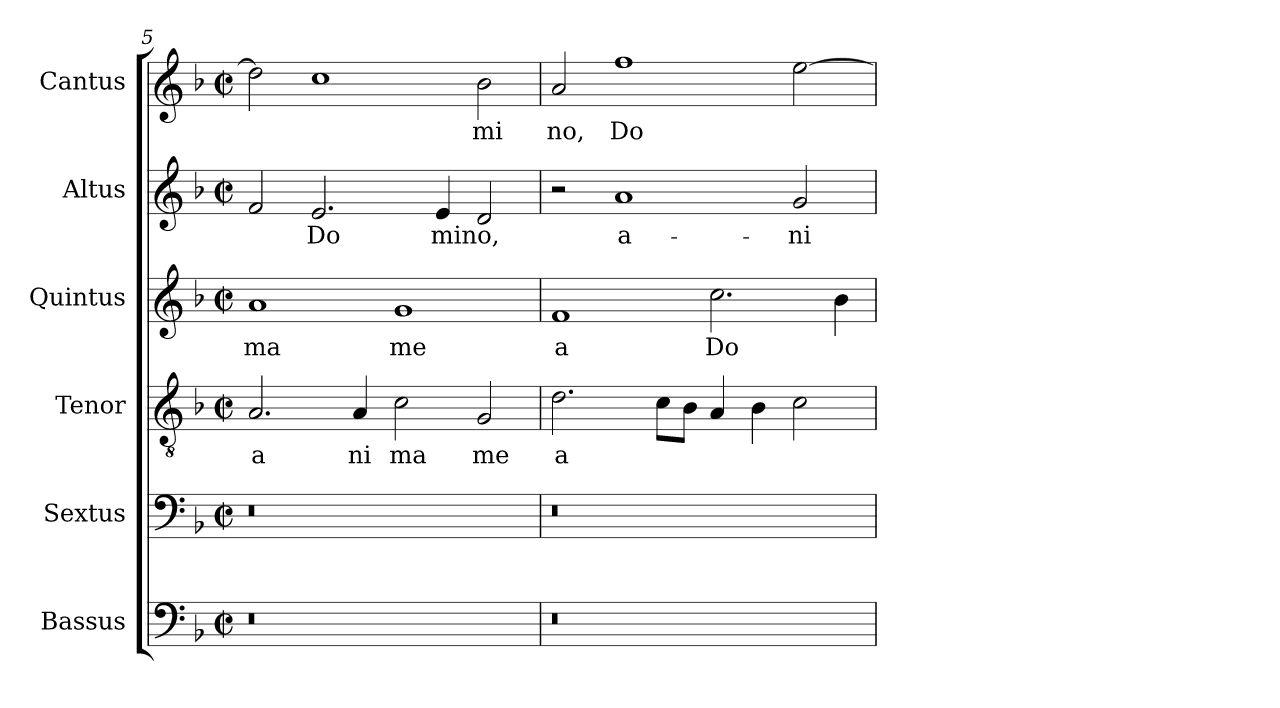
**kern	**kern	**kern	**text	**kern	**text	**kern	**text	**kern	**text
*part6	*part5	*part4	*part4	*part3	*part3	*part2	*part2	*part1	*part1
*staff6	*staff5	*staff4	*staff4	*staff3	*staff3	*staff2	*staff2	*staff1	*staff1
*I"Bassus	*I"Sextus	*I"Tenor	*	*I"Quintus	*	*I"Altus	*	*I"Cantus	*
*I'Bassus	*I'Sextus	*I'Tenor	*	*I'Quintus	*	*I'Altus	*	*I'Cantus	*
*clefF4	*clefF4	*clefGv2	*	*clefG2	*	*clefG2	*	*clefG2	*
*k[b-]	*k[b-]	*k[b-]	*	*k[b-]	*	*k[b-]	*	*k[b-]	*
*F:	*F:	*F:	*	*F:	*	*F:	*	*F:	*
*M2/2	*M2/2	*M2/2	*	*M2/2	*	*M2/2	*	*M2/2	*
*met(c|)	*met(c|)	*met(c|)	*	*met(c|)	*	*met(c|)	*	*met(c|)	*
=5	=5	=5	=5	=5	=5	=5	=5	=5	=5
!	!	!	!LO:LY:b:cj	!	!LO:LY:b:cj	!	!LO:LY:b:cj	!	!LO:LY:b:cj
0r	0r	2.A/	a	1a	ma	2f/	.	2dd\]	.
!	!	!	!	!	!	!	!LO:LY:b:cj	!	!LO:LY:b:cj
.	.	.	.	.	.	2.e/	Do	1cc	.
!	!	!	!LO:LY:b:cj	!	!	!	!	!	!
.	.	4A/	ni	.	.	.	.	.	.
!	!	!	!LO:LY:b:cj	!	!LO:LY:b:cj	!	!	!	!
.	.	2c\	ma	1g	me	.	.	.	.
!	!	!	!	!	!	!	!LO:LY:b:cj	!	!
.	.	.	.	.	.	4e/	mino,	.	.
!	!	!	!LO:LY:b:cj	!	!	!	!LO:LY:b:cj	!	!LO:LY:b:cj
.	.	2G/	me	.	.	2d/	.	2b-\	mi
!!LO:LB:g=z
=6	=6	=6	=6	=6	=6	=6	=6	=6	=6
!	!	!	!LO:LY:b:cj	!	!LO:LY:b:cj	!	!	!	!LO:LY:b:cj
0r	0r	2.d\	a	1f	a	2r	.	2a/	no,
!	!	!	!	!	!	!	!LO:LY:b:cj	!	!LO:LY:b:cj
.	.	.	.	.	.	1a	a-	1ff	Do
!	!	!	!LO:LY:b:cj	!	!	!	!	!	!
.	.	8c\L	.	.	.	.	.	.	.
!	!	!	!LO:LY:b:cj	!	!	!	!	!	!
.	.	8B-\J	.	.	.	.	.	.	.
!	!	!	!LO:LY:b:cj	!	!LO:LY:b:cj	!	!	!	!
.	.	4A/	.	2.cc\	Do	.	.	.	.
!	!	!	!LO:LY:b:cj	!	!	!	!	!	!
.	.	4B-\	.	.	.	.	.	.	.
!	!	!	!LO:LY:b:cj	!	!	!	!LO:LY:b:cj	!	!LO:LY:b:cj
.	.	2c\	.	.	.	2g/	-ni-	[>2ee\	.
!	!	!	!	!	!LO:LY:b:cj	!	!	!	!
.	.	.	.	4b-\	.	.	.	.	.
=	=	=	=	=	=	=	=	=	=
*-	*-	*-	*-	*-	*-	*-	*-	*-	*-
